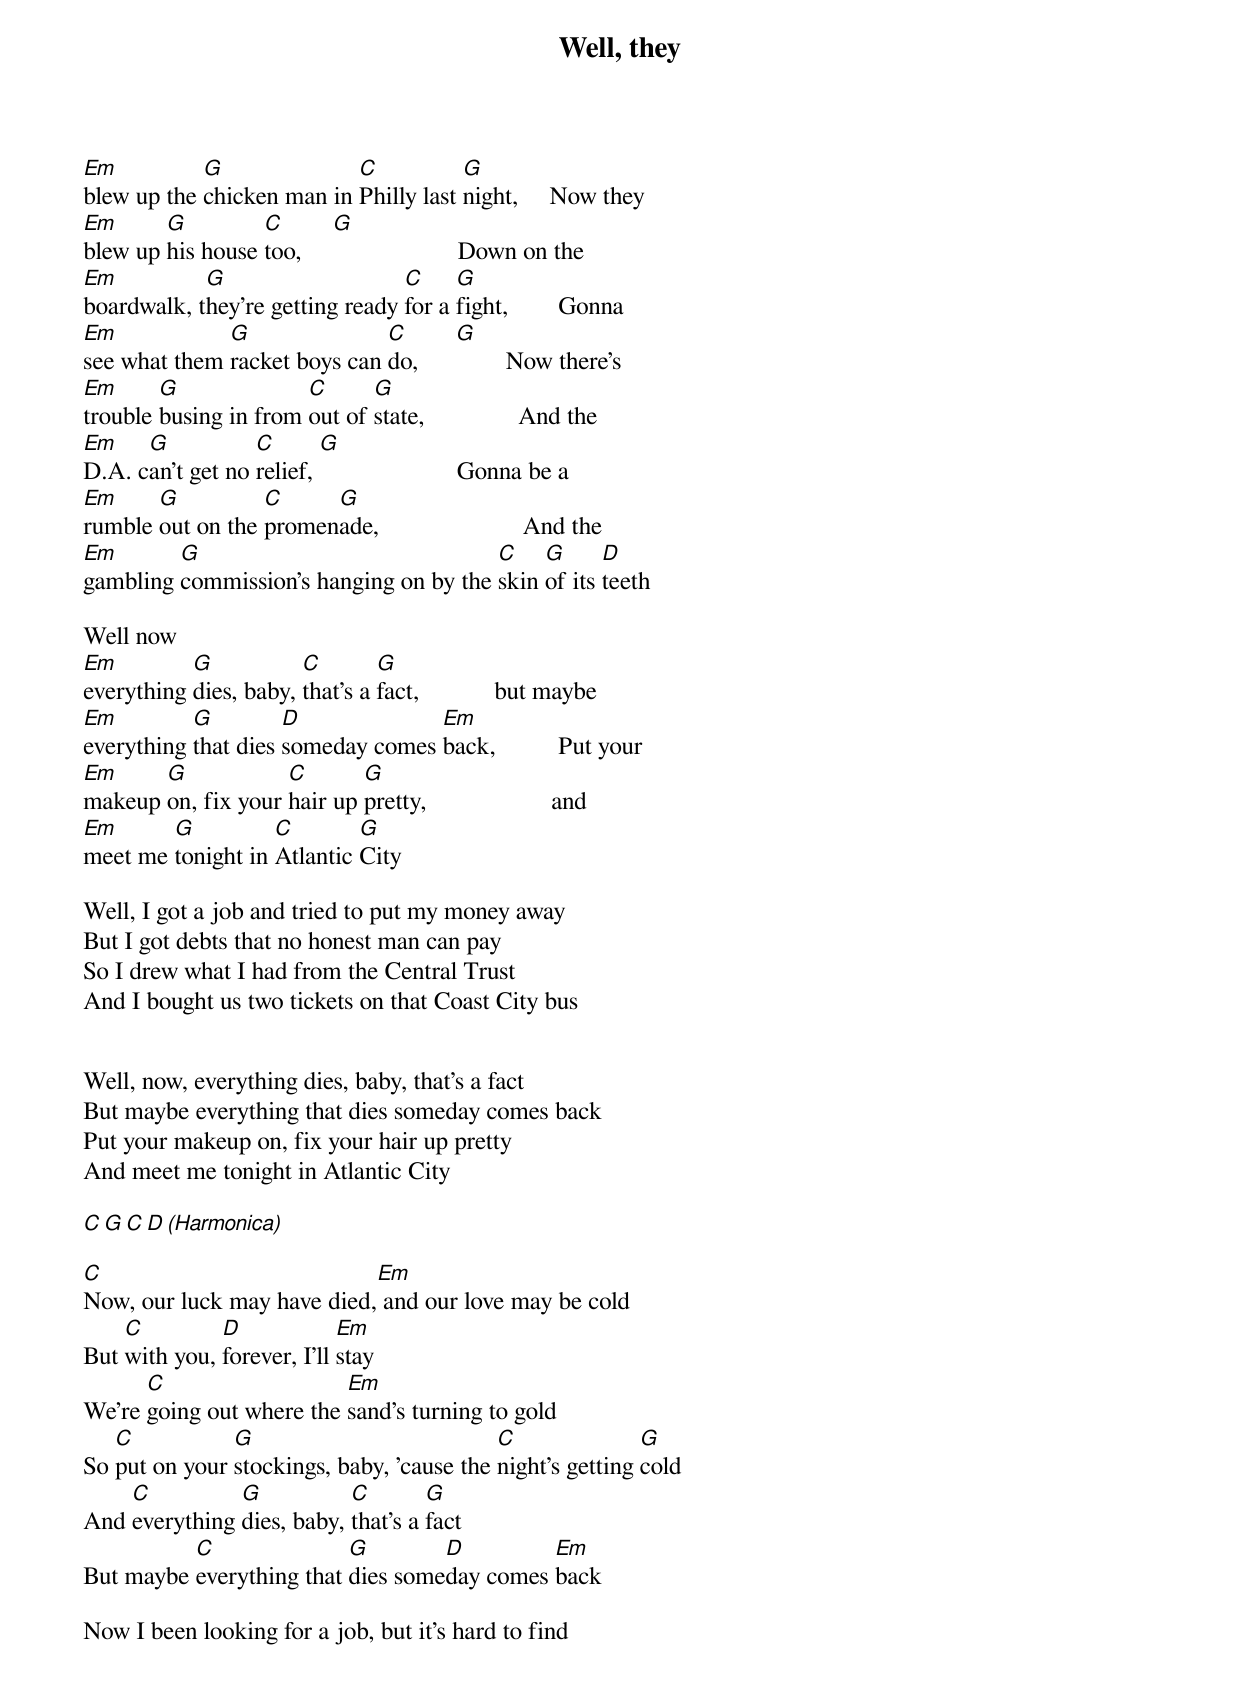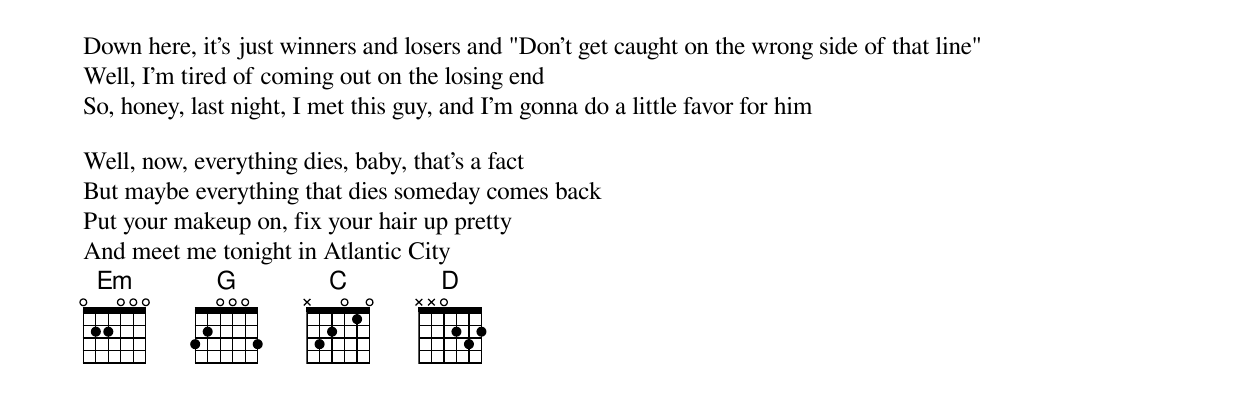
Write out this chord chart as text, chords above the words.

Well, they
Em          G              C           G
blew up the chicken man in Philly last night,     Now they
Em      G         C        G
blew up his house too,                         Down on the
Em          G                    C     G
boardwalk, they're getting ready for a fight,        Gonna
Em            G               C        G
see what them racket boys can do,              Now there's
Em      G              C      G
trouble busing in from out of state,               And the
Em    G           C       G
D.A. can't get no relief,                       Gonna be a
Em     G          C     G
rumble out on the promenade,                       And the
Em       G                              C    G      D
gambling commission's hanging on by the skin of its teeth

Well now
Em         G           C        G
everything dies, baby, that's a fact,            but maybe
Em         G         D             Em
everything that dies someday comes back,          Put your
Em     G            C       G
makeup on, fix your hair up pretty,                    and
Em      G          C        G
meet me tonight in Atlantic City

Well, I got a job and tried to put my money away
But I got debts that no honest man can pay
So I drew what I had from the Central Trust
And I bought us two tickets on that Coast City bus


Well, now, everything dies, baby, that's a fact
But maybe everything that dies someday comes back
Put your makeup on, fix your hair up pretty
And meet me tonight in Atlantic City

C  G  C  D (Harmonica)

C                           Em
Now, our luck may have died, and our love may be cold
    C         D             Em
But with you, forever, I'll stay
      C                   Em
We're going out where the sand's turning to gold
   C           G                           C               G
So put on your stockings, baby, 'cause the night's getting cold
    C          G           C        G
And everything dies, baby, that's a fact
          C               G        D         Em
But maybe everything that dies someday comes back

Now I been looking for a job, but it's hard to find
Down here, it's just winners and losers and "Don't get caught on the wrong side of that line"
Well, I'm tired of coming out on the losing end
So, honey, last night, I met this guy, and I'm gonna do a little favor for him

Well, now, everything dies, baby, that's a fact
But maybe everything that dies someday comes back
Put your makeup on, fix your hair up pretty
And meet me tonight in Atlantic City
